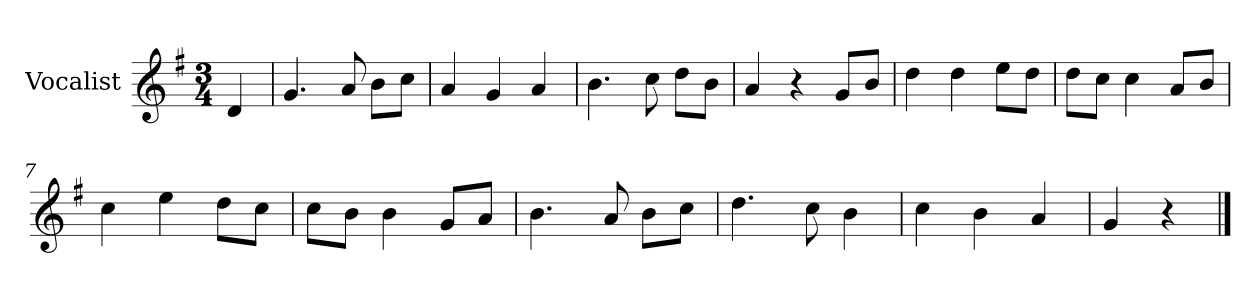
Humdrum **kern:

**kern
*part1
*staff1
*I"Vocalist
*k[f#]
*G:
*M3/4
=
4d
=1
4.g
8a
8bL
8ccJ
=2
4a
4g
4a
=3
4.b
8cc
8ddL
8bJ
=4
4a
4r
8gL
8bJ
=5
4dd
4dd
8eeL
8ddJ
=6
8ddL
8ccJ
4cc
8aL
8bJ
=7
4cc
4ee
8ddL
8ccJ
=8
8ccL
8bJ
4b
8gL
8aJ
=9
4.b
8a
8bL
8ccJ
=10
4.dd
8cc
4b
=11
4cc
4b
4a
=12
4g
4r
==
*-
